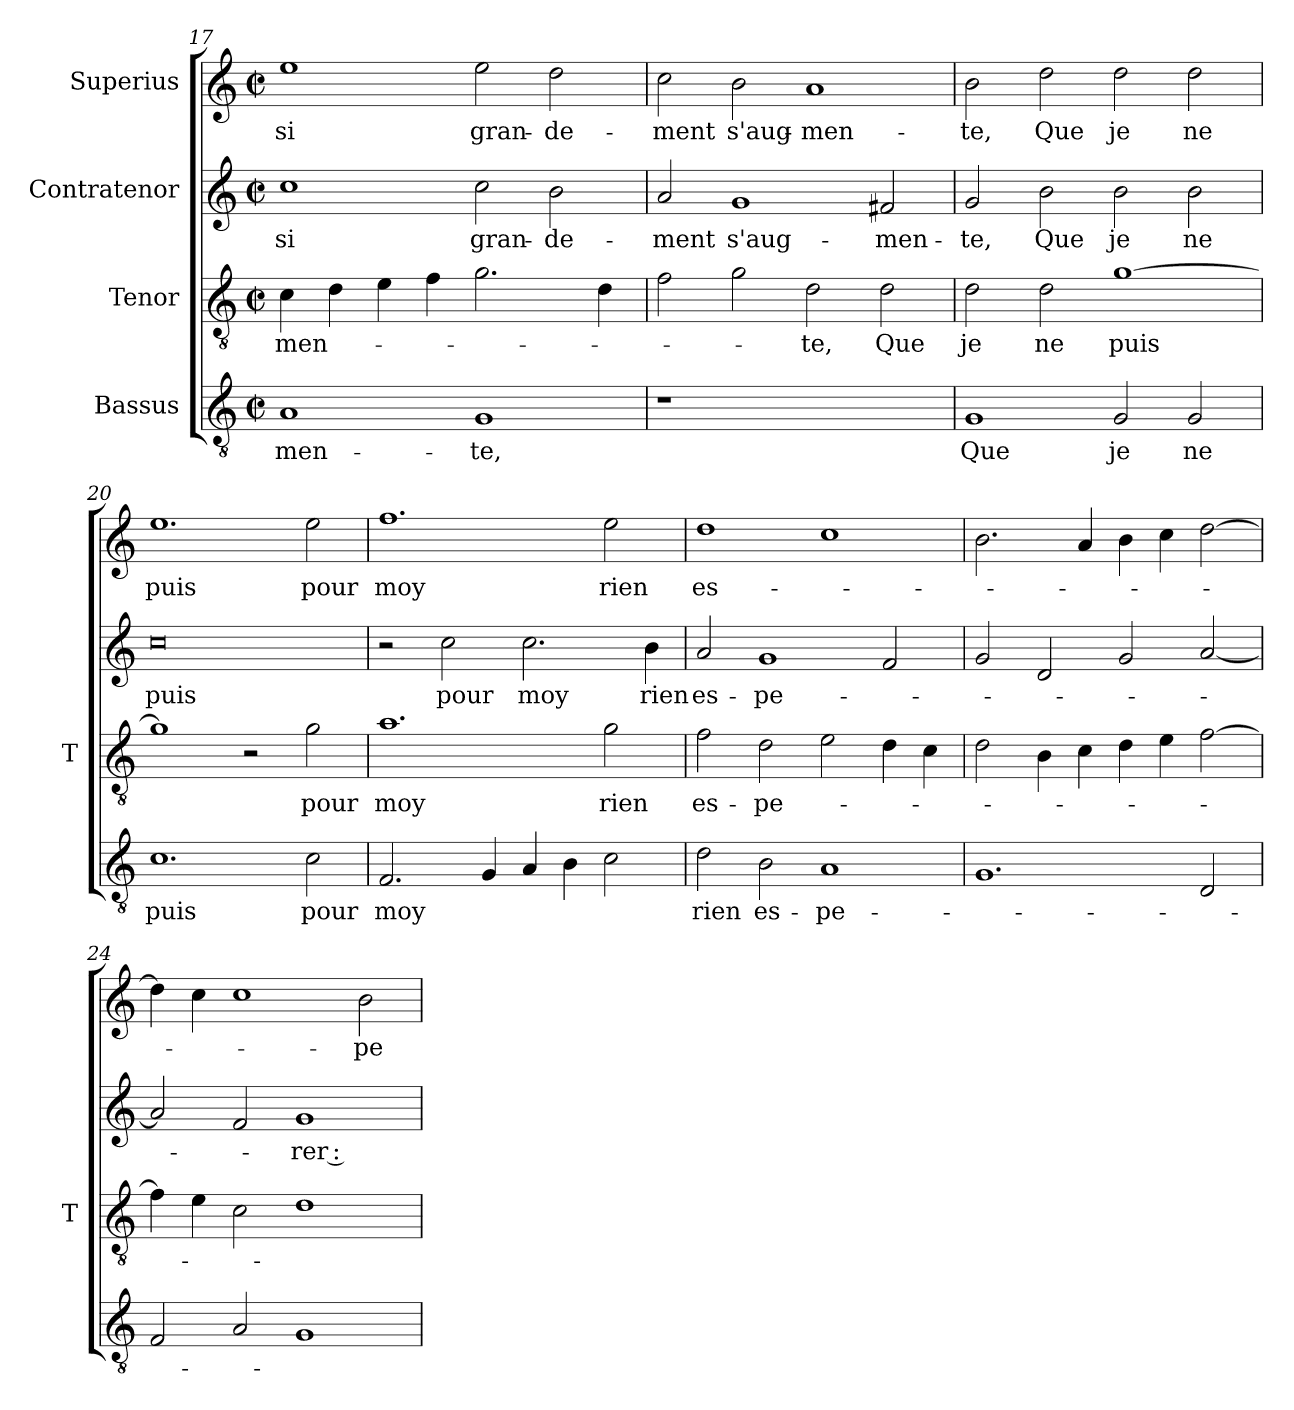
**kern	**text	**kern	**text	**kern	**text	**kern	**text
*part4	*part4	*part3	*part3	*part2	*part2	*part1	*part1
*staff4	*staff4	*staff3	*staff3	*staff2	*staff2	*staff1	*staff1
*I"Bassus	*	*I"Tenor	*	*I"Contratenor	*	*I"Superius	*
*	*	*I'T	*	*	*	*	*
*clefGv2	*	*clefGv2	*	*clefG2	*	*clefG2	*
*k[]	*	*k[]	*	*k[]	*	*k[]	*
*C:	*	*C:	*	*C:	*	*C:	*
*M2/2	*	*M2/2	*	*M2/2	*	*M2/2	*
*met(c|)	*	*met(c|)	*	*met(c|)	*	*met(c|)	*
=17	=17	=17	=17	=17	=17	=17	=17
1A	men-	4c	men-	1cc	-si	1ee	-si
.	.	4d	.	.	.	.	.
.	.	4e	.	.	.	.	.
.	.	4f	.	.	.	.	.
1G	-te,	2.g	.	2cc	gran-	2ee	gran-
.	.	.	.	2b	de-	2dd	de-
.	.	4d	.	.	.	.	.
=18	=18	=18	=18	=18	=18	=18	=18
1r	.	2f	.	2a	-ment	2cc	-ment
.	.	2g	.	1g	s'aug-	2b	s'aug-
1ryy	.	2d	-te,	.	.	1a	men-
.	.	2d	-Que	2f#X	men-	.	.
!!LO:PB:g=z
=19	=19	=19	=19	=19	=19	=19	=19
1G	-Que	2d	-je	2g	-te,	2b	-te,
.	.	2d	-ne	2b	-Que	2dd	-Que
2G	-je	[1g	-puis	2b	-je	2dd	-je
2G	-ne	.	.	2b	-ne	2dd	-ne
=20	=20	=20	=20	=20	=20	=20	=20
1.c	-puis	1g]	.	0cc	-puis	1.ee	-puis
.	.	2r	.	.	.	.	.
2c	-pour	2g	-pour	.	.	2ee	-pour
=21	=21	=21	=21	=21	=21	=21	=21
2.F	-moy	1.a	-moy	2r	.	1.ff	-moy
.	.	.	.	2cc	-pour	.	.
4G	.	.	.	.	.	.	.
4A	.	.	.	2.cc	-moy	.	.
4B	.	.	.	.	.	.	.
2c	.	2g	-rien	.	.	2ee	-rien
.	.	.	.	4b	-rien	.	.
=22	=22	=22	=22	=22	=22	=22	=22
2d	-rien	2f	es-	2a	es-	1dd	es-
2B	es-	2d	pe-	1g	pe-	.	.
1A	pe-	2e	.	.	.	1cc	.
.	.	4d	.	2f	.	.	.
.	.	4c	.	.	.	.	.
!!LO:PB:g=z
=23	=23	=23	=23	=23	=23	=23	=23
1.G	.	2d	.	2g	.	2.b	.
.	.	4B	.	2d	.	.	.
.	.	4c	.	.	.	4a	.
.	.	4d	.	2g	.	4b	.
.	.	4e	.	.	.	4cc	.
2D	.	[2f	.	[2a	.	[2dd	.
=24	=24	=24	=24	=24	=24	=24	=24
2F	.	4f]	.	2a]	.	4dd]	.
.	.	4e	.	.	.	4cc	.
2A	.	2c	.	2f	.	1cc	.
1G	.	1d	.	1g	-rer :	.	.
.	.	.	.	.	.	2b	pe-
=	=	=	=	=	=	=	=
*-	*-	*-	*-	*-	*-	*-	*-
